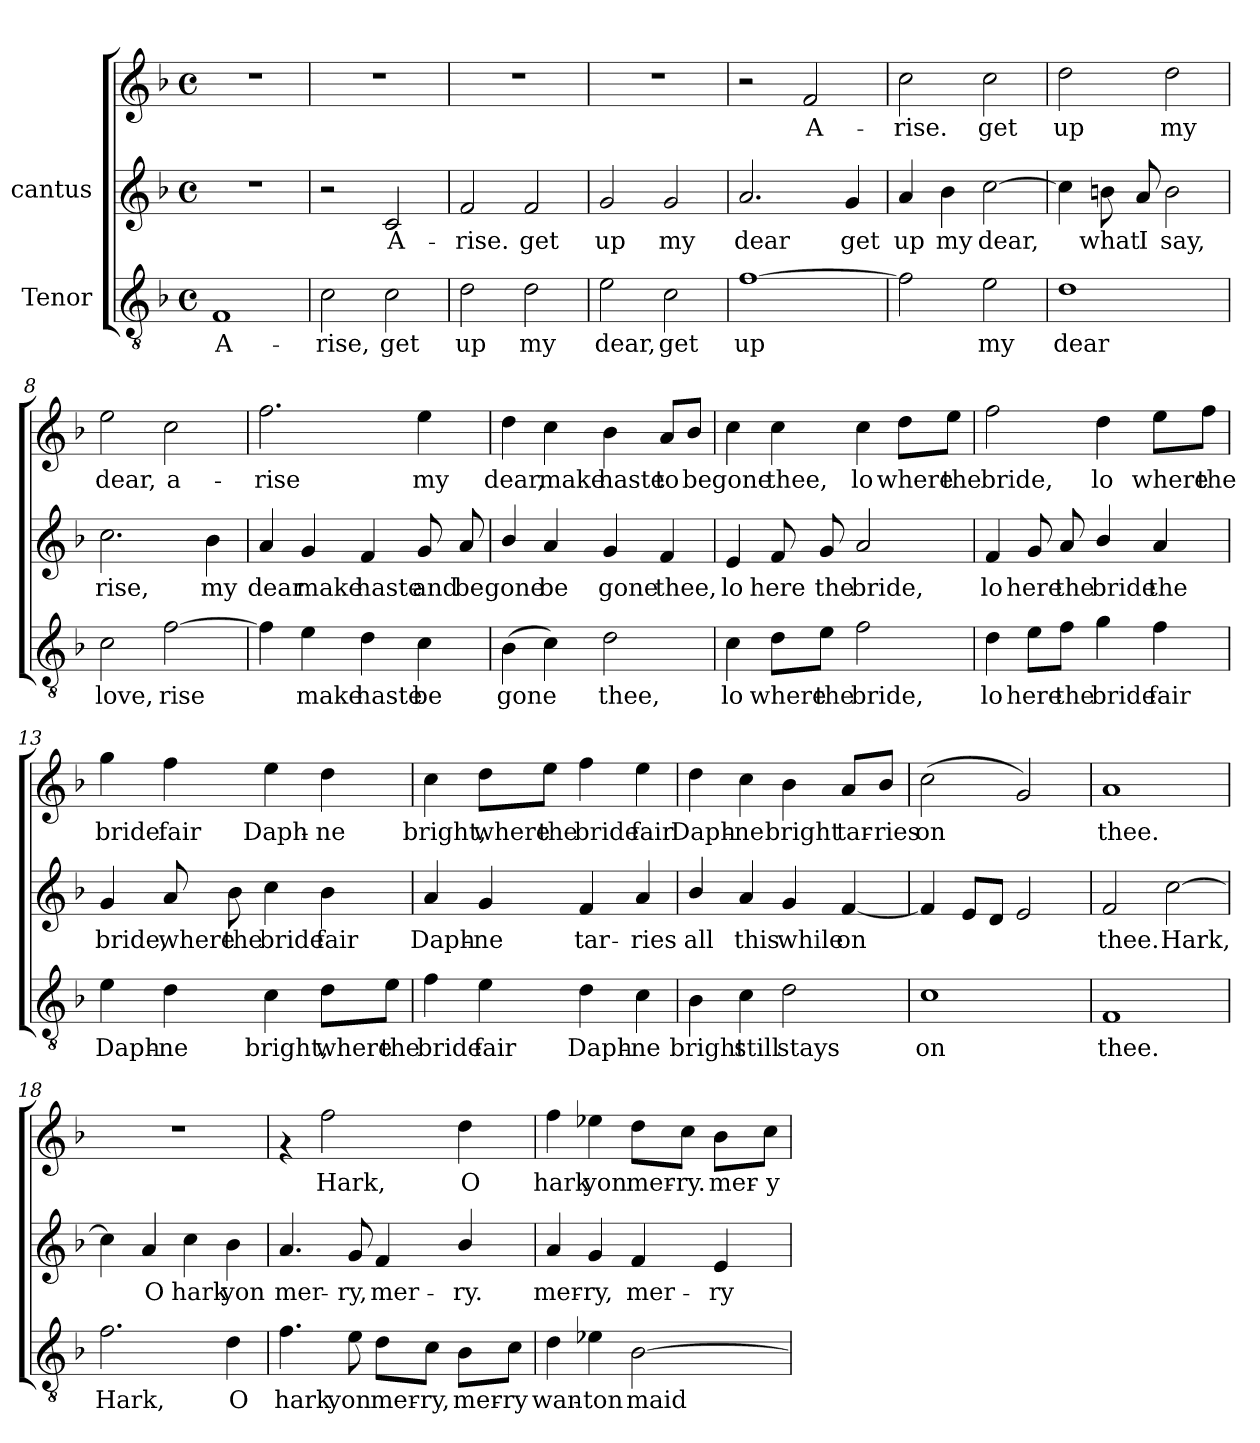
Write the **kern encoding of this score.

**kern	**text	**kern	**text	**kern	**text
*part2	*part2	*part1	*part1	*part1	*part1
*staff3	*staff3	*staff2	*staff2	*staff1	*staff1
*I"Tenor	*	*I"cantus	*	*	*
!!LO:PB:g=z
*stria5	*	*stria5	*	*stria5	*
*clefGv2	*	*clefG2	*	*clefG2	*
*k[b-]	*	*k[b-]	*	*k[b-]	*
*F:	*	*F:	*	*F:	*
*M4/4	*	*M4/4	*	*M4/4	*
*met(c)	*	*met(c)	*	*met(c)	*
=1	=1	=1	=1	=1	=1
!	!LO:LY:b:cj	!	!	!	!
1F	A-	1r	.	1r	.
=2	=2	=2	=2	=2	=2
!	!LO:LY:b:cj	!	!	!	!
2c\	-rise,	2r	.	1r	.
!	!LO:LY:b:cj	!	!LO:LY:b:cj	!	!
2c\	get	2c/	A-	.	.
=3	=3	=3	=3	=3	=3
!	!LO:LY:b:cj	!	!LO:LY:b:cj	!	!
2d\	up	2f/	-rise.	1r	.
!	!LO:LY:b:cj	!	!LO:LY:b:cj	!	!
2d\	my	2f/	get	.	.
=4	=4	=4	=4	=4	=4
!	!LO:LY:b:cj	!	!LO:LY:b:cj	!	!
2e\	dear,	2g/	up	1r	.
!	!LO:LY:b:cj	!	!LO:LY:b:cj	!	!
2c\	get	2g/	my	.	.
=5	=5	=5	=5	=5	=5
!	!LO:LY:b:cj	!	!LO:LY:b:cj	!	!
[>1f	up	2.a/	-dear	2r	.
!	!	!	!	!	!LO:LY:b:cj
.	.	.	.	2f/	A-
!	!	!	!LO:LY:b:cj	!	!
.	.	4g/	get	.	.
=6	=6	=6	=6	=6	=6
!	!LO:LY:b:cj	!	!LO:LY:b:cj	!	!LO:LY:b:cj
2f\]	.	4a/	up	2cc\	rise.
!	!	!	!LO:LY:b:cj	!	!
.	.	4b-\	my	.	.
!	!LO:LY:b:cj	!	!LO:LY:b:cj	!	!LO:LY:b:cj
2e\	my	[>2cc\	dear,	2cc\	get
!!LO:LB:g=z
=7	=7	=7	=7	=7	=7
!	!LO:LY:b:cj	!	!LO:LY:b:cj	!	!LO:LY:b:cj
1d	dear	4cc\]	.	2dd\	up
!	!	!	!LO:LY:b:cj	!	!
.	.	8bn\	what	.	.
!	!	!	!LO:LY:b:cj	!	!
.	.	8a/	I	.	.
!	!	!	!LO:LY:b:cj	!	!LO:LY:b:cj
.	.	2b\	say,	2dd\	my
=8	=8	=8	=8	=8	=8
!	!LO:LY:b:cj	!	!LO:LY:b:cj	!	!LO:LY:b:cj
2c\	love,	2.cc\	-rise,	2ee\	dear,
!	!LO:LY:b:cj	!	!	!	!LO:LY:b:cj
[>2f\	rise	.	.	2cc\	a-
!	!	!	!LO:LY:b:cj	!	!
.	.	4b-\	my	.	.
=9	=9	=9	=9	=9	=9
!	!LO:LY:b:cj	!	!LO:LY:b:cj	!	!LO:LY:b:cj
4f\]	.	4a/	dear	2.ff\	rise
!	!LO:LY:b:cj	!	!LO:LY:b:cj	!	!
4e\	make	4g/	make	.	.
!	!LO:LY:b:cj	!	!LO:LY:b:cj	!	!
4d\	haste	4f/	haste	.	.
!	!LO:LY:b:cj	!	!LO:LY:b:cj	!	!LO:LY:b:cj
4c\	be	8g/	and	4ee\	my
!	!	!	!LO:LY:b:cj	!	!
.	.	8a/	be	.	.
=10	=10	=10	=10	=10	=10
!	!LO:LY:b:cj	!	!LO:LY:b:cj	!	!LO:LY:b:cj
(>4B-\	gone	4b-/	gone	4dd\	dear,
!	!LO:LY:b:cj	!	!LO:LY:b:cj	!	!LO:LY:b:cj
4c\)	.	4a/	be	4cc\	make
!	!LO:LY:b:cj	!	!LO:LY:b:cj	!	!LO:LY:b:cj
2d\	thee,	4g/	gone	4b-\	haste
!	!	!	!LO:LY:b:cj	!	!LO:LY:b:cj
.	.	4f/	thee,	8a/L	to
!	!	!	!	!	!LO:LY:b:cj
.	.	.	.	8b-/J	be
!!LO:LB:g=z
=11	=11	=11	=11	=11	=11
!	!LO:LY:b:cj	!	!LO:LY:b:cj	!	!LO:LY:b:cj
4c\	lo	4e/	lo	4cc\	gone
!	!LO:LY:b:cj	!	!LO:LY:b:cj	!	!LO:LY:b:cj
8d\L	where	8f/	here	4cc\	thee,
!	!LO:LY:b:cj	!	!LO:LY:b:cj	!	!
8e\J	the	8g/	the	.	.
!	!LO:LY:b:cj	!	!LO:LY:b:cj	!	!LO:LY:b:cj
2f\	bride,	2a/	bride,	4cc\	lo
!	!	!	!	!	!LO:LY:b:cj
.	.	.	.	8dd\L	where
!	!	!	!	!	!LO:LY:b:cj
.	.	.	.	8ee\J	the
=12	=12	=12	=12	=12	=12
!	!LO:LY:b:cj	!	!LO:LY:b:cj	!	!LO:LY:b:cj
4d\	lo	4f/	lo	2ff\	bride,
!	!LO:LY:b:cj	!	!LO:LY:b:cj	!	!
8e\L	here	8g/	here	.	.
!	!LO:LY:b:cj	!	!LO:LY:b:cj	!	!
8f\J	the	8a/	the	.	.
!	!LO:LY:b:cj	!	!LO:LY:b:cj	!	!LO:LY:b:cj
4g\	bride	4b-/	bride	4dd\	lo
!	!LO:LY:b:cj	!	!LO:LY:b:cj	!	!LO:LY:b:cj
4f\	fair	4a/	the	8ee\L	where
!	!	!	!	!	!LO:LY:b:cj
.	.	.	.	8ff\J	the
=13	=13	=13	=13	=13	=13
!	!LO:LY:b:cj	!	!LO:LY:b:cj	!	!LO:LY:b:cj
4e\	Daph-	4g/	bride,	4gg\	bride
!	!LO:LY:b:cj	!	!LO:LY:b:cj	!	!LO:LY:b:cj
4d\	-ne	8a/	where	4ff\	fair
!	!	!	!LO:LY:b:cj	!	!
.	.	8b-\	the	.	.
!	!LO:LY:b:cj	!	!LO:LY:b:cj	!	!LO:LY:b:cj
4c\	bright,	4cc\	bride	4ee\	Daph-
!	!LO:LY:b:cj	!	!LO:LY:b:cj	!	!LO:LY:b:cj
8d\L	where	4b-\	fair	4dd\	-ne
!	!LO:LY:b:cj	!	!	!	!
8e\J	the	.	.	.	.
!!LO:LB:g=z
=14	=14	=14	=14	=14	=14
!	!LO:LY:b:cj	!	!LO:LY:b:cj	!	!LO:LY:b:cj
4f\	bride	4a/	Daph-	4cc\	bright,
!	!LO:LY:b:cj	!	!LO:LY:b:cj	!	!LO:LY:b:cj
4e\	fair	4g/	-ne	8dd\L	where
!	!	!	!	!	!LO:LY:b:cj
.	.	.	.	8ee\J	the
!	!LO:LY:b:cj	!	!LO:LY:b:cj	!	!LO:LY:b:cj
4d\	Daph-	4f/	tar-	4ff\	bride
!	!LO:LY:b:cj	!	!LO:LY:b:cj	!	!LO:LY:b:cj
4c\	-ne	4a/	-ries	4ee\	fair
=15	=15	=15	=15	=15	=15
!	!LO:LY:b:cj	!	!LO:LY:b:cj	!	!LO:LY:b:cj
4B-\	bright	4b-/	all	4dd\	Daph-
!	!LO:LY:b:cj	!	!LO:LY:b:cj	!	!LO:LY:b:cj
4c\	still	4a/	this	4cc\	-ne
!	!LO:LY:b:cj	!	!LO:LY:b:cj	!	!LO:LY:b:cj
2d\	stays	4g/	while	4b-\	bright
!	!	!	!LO:LY:b:cj	!	!LO:LY:b:cj
.	.	[<4f/	on	8a/L	tar-
!	!	!	!	!	!LO:LY:b:cj
.	.	.	.	8b-/J	-ries
=16	=16	=16	=16	=16	=16
!	!LO:LY:b:cj	!	!	!	!LO:LY:b:cj
1c	on	4f/]	.	(>2cc\	on
.	.	8e/L	.	.	.
.	.	8d/J	.	.	.
!	!	!	!	!	!LO:LY:b:cj
.	.	2e/	.	2g/)	.
=17	=17	=17	=17	=17	=17
!	!LO:LY:b:cj	!	!LO:LY:b:cj	!	!LO:LY:b:cj
1F	thee.	2f/	thee.	1a	thee.
!	!	!	!LO:LY:b:cj	!	!
.	.	[>2cc\	Hark,	.	.
=18	=18	=18	=18	=18	=18
!	!LO:LY:b:cj	!	!LO:LY:b:cj	!	!
2.f\	Hark,	4cc\]	.	1r	.
!	!	!	!LO:LY:b:cj	!	!
.	.	4a/	O	.	.
!	!	!	!LO:LY:b:cj	!	!
.	.	4cc\	hark	.	.
!	!LO:LY:b:cj	!	!LO:LY:b:cj	!	!
4d\	O	4b-\	yon	.	.
!!LO:PB:g=z
=19	=19	=19	=19	=19	=19
!	!LO:LY:b:cj	!	!LO:LY:b:cj	!	!
4.f\	hark	4.a/	mer-	4rf	.
!	!	!	!	!	!LO:LY:b:cj
.	.	.	.	2ff\	Hark,
!	!LO:LY:b:cj	!	!LO:LY:b:cj	!	!
8e\	yon	8g/	-ry,	.	.
!	!LO:LY:b:cj	!	!LO:LY:b:cj	!	!
8d\L	mer-	4f/	mer-	.	.
!	!LO:LY:b:cj	!	!	!	!
8c\J	-ry,	.	.	.	.
!	!LO:LY:b:cj	!	!LO:LY:b:cj	!	!LO:LY:b:cj
8B-\L	mer-	4b-/	-ry.	4dd\	O
!	!LO:LY:b:cj	!	!	!	!
8c\J	-ry	.	.	.	.
=20	=20	=20	=20	=20	=20
!	!LO:LY:b:cj	!	!LO:LY:b:cj	!	!LO:LY:b:cj
4d\	wan-	4a/	mer-	4ff\	hark
!	!LO:LY:b:cj	!	!LO:LY:b:cj	!	!LO:LY:b:cj
4e-X\	-ton	4g/	-ry,	4ee-X\	yon
!	!LO:LY:b:cj	!	!LO:LY:b:cj	!	!LO:LY:b:cj
[>2B-\	maid-	4f/	mer-	8dd\L	mer-
!	!	!	!	!	!LO:LY:b:cj
.	.	.	.	8cc\J	-ry.
!	!	!	!LO:LY:b:cj	!	!LO:LY:b:cj
.	.	4e/	-ry	8b-\L	mer-
!	!	!	!	!	!LO:LY:b:cj
.	.	.	.	8cc\J	-y
=	=	=	=	=	=
*-	*-	*-	*-	*-	*-
